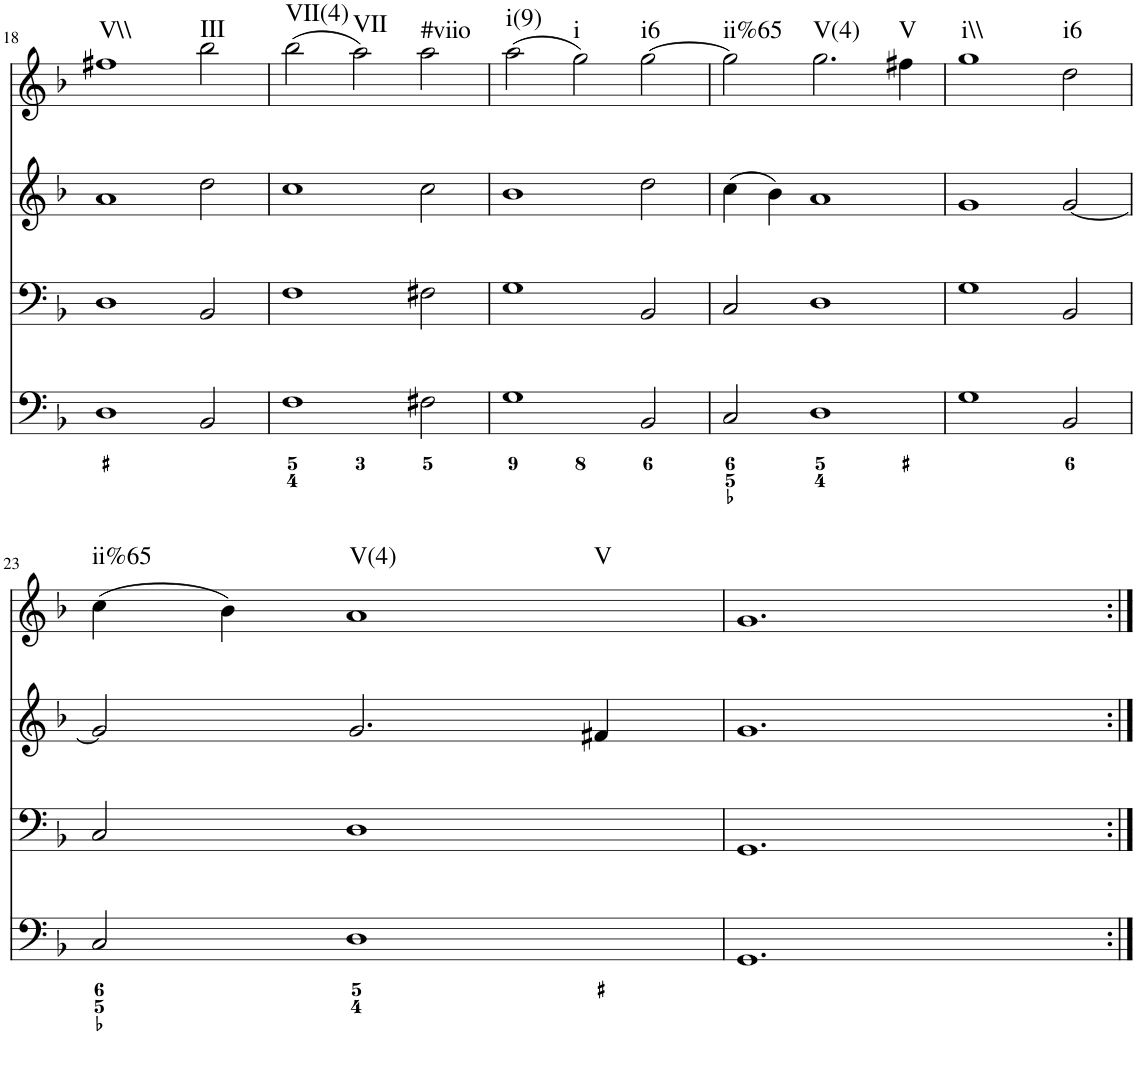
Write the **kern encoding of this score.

**kern	**kern	**kern	**kern	**harte
*part4	*part3	*part2	*part1	*part1
*staff4	*staff3	*staff2	*staff1	*
*I"violn	*I"violn	*I"cello	*I"organ	*
!!LO:PB:g=z
*clefF4	*clefF4	*clefG2	*clefG2	*
*k[b-]	*k[b-]	*k[b-]	*k[b-]	*
*d:	*d:	*d:	*d:	*
*M3/2	*M3/2	*M3/2	*M3/2	*
=18	=18	=18	=18	=18
!	!	!	!	!LO:H:kt=V\\
1D	1D	1a	1ff#X	N
!	!	!	!	!LO:H:kt=III
2BB-/	2BB-/	2dd\	2bb-\	N
=19	=19	=19	=19	=19
!	!	!	!	!LO:H:kt=VII(4)
1F	1F	1cc	(2bb-\	N
!	!	!	!	!LO:H:kt=VII
.	.	.	2aa\)	N
!	!	!	!	!LO:H:kt=#viio
2F#X\	2F#X\	2cc\	2aa\	N
=20	=20	=20	=20	=20
!	!	!	!	!LO:H:kt=i(9)
1G	1G	1b-	(2aa\	N
!	!	!	!	!LO:H:kt=i
.	.	.	2gg\)	N
!	!	!	!	!LO:H:kt=i6
2BB-/	2BB-/	2dd\	[2gg\	N
=21	=21	=21	=21	=21
!	!	!	!	!LO:H:kt=ii%65
2C/	2C/	(4cc\	2gg\]	N
.	.	4b-\)	.	.
!	!	!	!	!LO:H:kt=V(4)
1D	1D	1a	2.gg\	N
!	!	!	!	!LO:H:kt=V
.	.	.	4ff#X\	N
=22	=22	=22	=22	=22
!	!	!	!	!LO:H:kt=i\\
1G	1G	1g	1gg	N
!	!	!	!	!LO:H:kt=i6
2BB-/	2BB-/	[2g/	2dd\	N
!!LO:LB:g=z
=23	=23	=23	=23	=23
!	!	!	!	!LO:H:kt=ii%65
2C/	2C/	2g/]	(4cc\	N
.	.	.	4b-\)	.
!	!	!	!	!LO:H:n=1:kt=V(4)
!	!	!	!	!LO:H:n=2:kt=V
1D	1D	2.g/	1a	N N
.	.	4f#X/	.	.
=24	=24	=24	=24	=24
!	!	!	!	!LO:H:kt=N.C.
1.GG	1.GG	1.g	1.g	N
=:|!	=:|!	=:|!	=:|!	=:|!
*-	*-	*-	*-	*-
